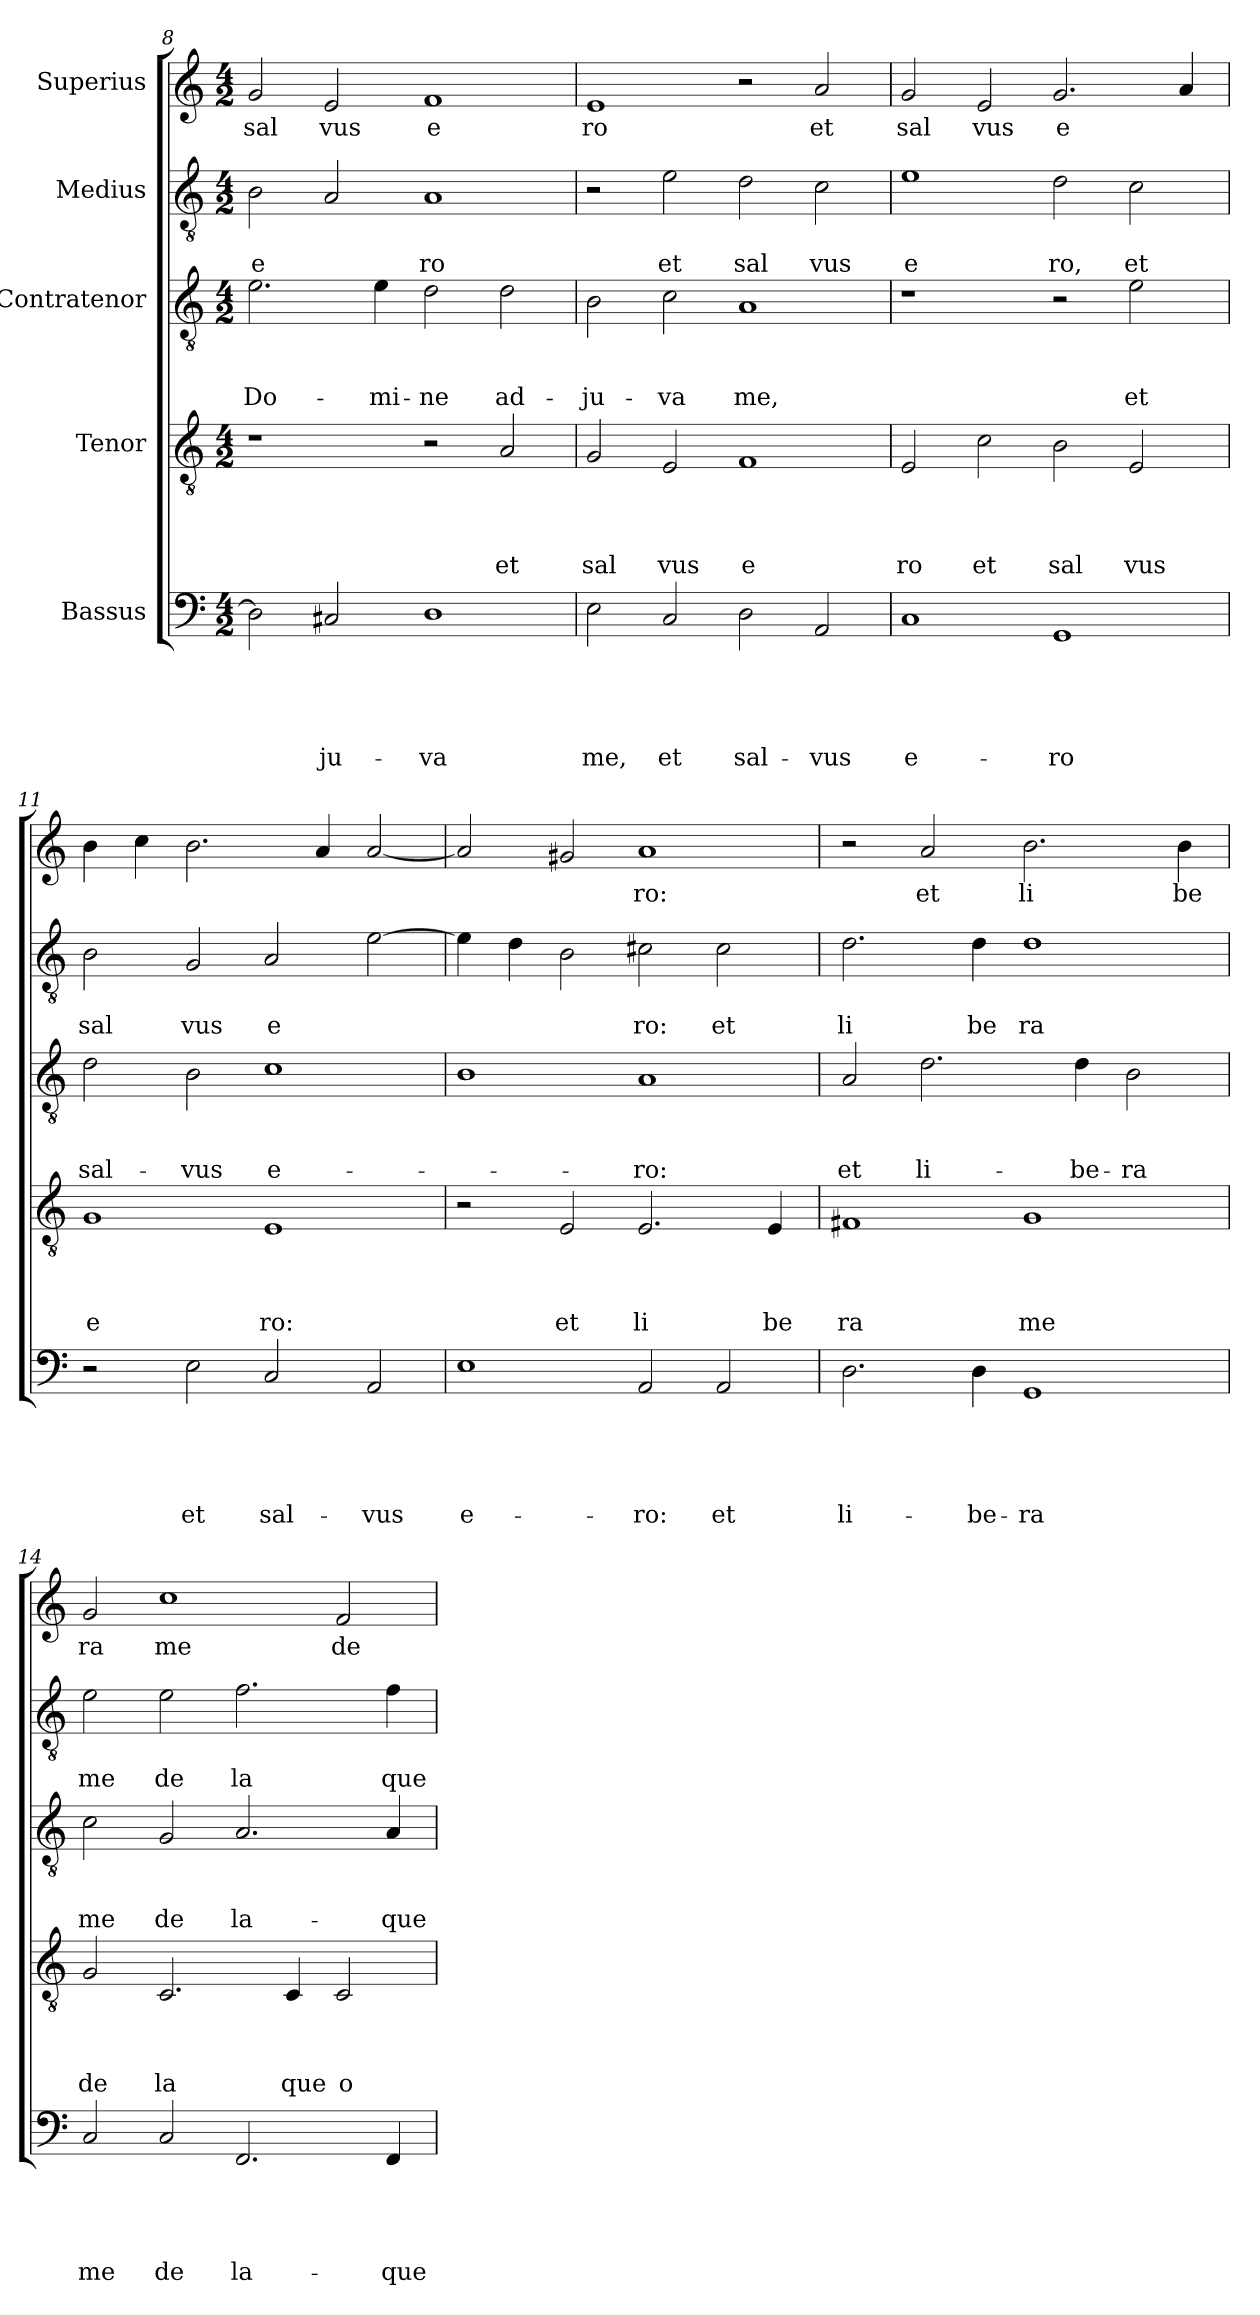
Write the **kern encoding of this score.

**kern	**text	**text	**text	**text	**text	**kern	**text	**text	**text	**text	**kern	**text	**text	**text	**kern	**text	**text	**kern	**text
*part5	*part5	*part5	*part5	*part5	*part5	*part4	*part4	*part4	*part4	*part4	*part3	*part3	*part3	*part3	*part2	*part2	*part2	*part1	*part1
*staff5	*staff5	*staff5	*staff5	*staff5	*staff5	*staff4	*staff4	*staff4	*staff4	*staff4	*staff3	*staff3	*staff3	*staff3	*staff2	*staff2	*staff2	*staff1	*staff1
*I"Bassus	*	*	*	*	*	*I"Tenor	*	*	*	*	*I"Contratenor	*	*	*	*I"Medius	*	*	*I"Superius	*
*clefF4	*	*	*	*	*	*clefGv2	*	*	*	*	*clefGv2	*	*	*	*clefGv2	*	*	*clefG2	*
*k[]	*	*	*	*	*	*k[]	*	*	*	*	*k[]	*	*	*	*k[]	*	*	*k[]	*
*C:	*	*	*	*	*	*C:	*	*	*	*	*C:	*	*	*	*C:	*	*	*C:	*
*M4/2	*	*	*	*	*	*M4/2	*	*	*	*	*M4/2	*	*	*	*M4/2	*	*	*M4/2	*
=8	=8	=8	=8	=8	=8	=8	=8	=8	=8	=8	=8	=8	=8	=8	=8	=8	=8	=8	=8
!	!	!	!	!	!	!	!	!	!	!	!	!	!	!LO:LY:b	!	!	!LO:LY:b	!	!LO:LY:b
2D\]	.	.	.	.	.	1r	.	.	.	.	2.e\	.	.	Do-	2B\	.	e	2g/	sal
!	!	!	!	!	!LO:LY:b	!	!	!	!	!	!	!	!	!	!	!	!	!	!LO:LY:b
2C#X/	.	.	.	.	-ju-	.	.	.	.	.	.	.	.	.	2A/	.	.	2e/	vus
!	!	!	!	!	!	!	!	!	!	!	!	!	!	!LO:LY:b	!	!	!	!	!
.	.	.	.	.	.	.	.	.	.	.	4e\	.	.	-mi-	.	.	.	.	.
!	!	!	!	!	!LO:LY:b	!	!	!	!	!	!	!	!	!LO:LY:b	!	!	!LO:LY:b	!	!LO:LY:b
1D	.	.	.	.	-va	2r	.	.	.	.	2d\	.	.	-ne	1A	.	ro	1f	e
!	!	!	!	!	!	!	!	!	!	!LO:LY:b	!	!	!	!LO:LY:b	!	!	!	!	!
.	.	.	.	.	.	2A/	.	.	.	et	2d\	.	.	ad-	.	.	.	.	.
=9	=9	=9	=9	=9	=9	=9	=9	=9	=9	=9	=9	=9	=9	=9	=9	=9	=9	=9	=9
!	!	!	!	!	!LO:LY:b	!	!	!	!	!LO:LY:b	!	!	!	!LO:LY:b	!	!	!	!	!LO:LY:b
2E\	.	.	.	.	me,	2G/	.	.	.	sal	2B\	.	.	-ju-	2r	.	.	1e	ro
!	!	!	!	!	!LO:LY:b	!	!	!	!	!LO:LY:b	!	!	!	!LO:LY:b	!	!	!LO:LY:b	!	!
2C/	.	.	.	.	et	2E/	.	.	.	vus	2c\	.	.	-va	2e\	.	et	.	.
!	!	!	!	!	!LO:LY:b	!	!	!	!	!LO:LY:b	!	!	!	!LO:LY:b	!	!	!LO:LY:b	!	!
2D\	.	.	.	.	sal-	1F	.	.	.	e	1A	.	.	me,	2d\	.	sal	2r	.
!	!	!	!	!	!LO:LY:b	!	!	!	!	!	!	!	!	!	!	!	!LO:LY:b	!	!LO:LY:b
2AA/	.	.	.	.	-vus	.	.	.	.	.	.	.	.	.	2c\	.	vus	2a/	et
=10	=10	=10	=10	=10	=10	=10	=10	=10	=10	=10	=10	=10	=10	=10	=10	=10	=10	=10	=10
!	!	!	!	!	!LO:LY:b	!	!	!	!	!LO:LY:b	!	!	!	!	!	!	!LO:LY:b	!	!LO:LY:b
1C	.	.	.	.	e-	2E/	.	.	.	ro	1r	.	.	.	1e	.	e	2g/	sal
!	!	!	!	!	!	!	!	!	!	!LO:LY:b	!	!	!	!	!	!	!	!	!LO:LY:b
.	.	.	.	.	.	2c\	.	.	.	et	.	.	.	.	.	.	.	2e/	vus
!	!	!	!	!	!LO:LY:b	!	!	!	!	!LO:LY:b	!	!	!	!	!	!	!LO:LY:b	!	!LO:LY:b
1GG	.	.	.	.	-ro	2B\	.	.	.	sal	2r	.	.	.	2d\	.	ro,	2.g/	e
!	!	!	!	!	!	!	!	!	!	!LO:LY:b	!	!	!	!LO:LY:b	!	!	!LO:LY:b	!	!
.	.	.	.	.	.	2E/	.	.	.	vus	2e\	.	.	et	2c\	.	et	.	.
.	.	.	.	.	.	.	.	.	.	.	.	.	.	.	.	.	.	4a/	.
=11	=11	=11	=11	=11	=11	=11	=11	=11	=11	=11	=11	=11	=11	=11	=11	=11	=11	=11	=11
!	!	!	!	!	!	!	!	!	!	!LO:LY:b	!	!	!	!LO:LY:b	!	!	!LO:LY:b	!	!
2r	.	.	.	.	.	1G	.	.	.	e	2d\	.	.	sal-	2B\	.	sal	4b\	.
.	.	.	.	.	.	.	.	.	.	.	.	.	.	.	.	.	.	4cc\	.
!	!	!	!	!	!LO:LY:b	!	!	!	!	!	!	!	!	!LO:LY:b	!	!	!LO:LY:b	!	!
2E\	.	.	.	.	et	.	.	.	.	.	2B\	.	.	-vus	2G/	.	vus	2.b\	.
!	!	!	!	!	!LO:LY:b	!	!	!	!	!LO:LY:b	!	!	!	!LO:LY:b:rj	!	!	!LO:LY:b	!	!
2C/	.	.	.	.	sal-	1E	.	.	.	ro:	1c	.	.	e-	2A/	.	e	.	.
.	.	.	.	.	.	.	.	.	.	.	.	.	.	.	.	.	.	4a/	.
!	!	!	!	!	!LO:LY:b	!	!	!	!	!	!	!	!	!	!	!	!	!	!
2AA/	.	.	.	.	-vus	.	.	.	.	.	.	.	.	.	[>2e\	.	.	[<2a/	.
=12	=12	=12	=12	=12	=12	=12	=12	=12	=12	=12	=12	=12	=12	=12	=12	=12	=12	=12	=12
!	!	!	!	!	!LO:LY:b	!	!	!	!	!	!	!	!	!	!	!	!	!	!
1E	.	.	.	.	e-	2r	.	.	.	.	1B	.	.	.	4e\]	.	.	2a/]	.
.	.	.	.	.	.	.	.	.	.	.	.	.	.	.	4d\	.	.	.	.
!	!	!	!	!	!	!	!	!	!	!LO:LY:b	!	!	!	!	!	!	!	!	!
.	.	.	.	.	.	2E/	.	.	.	et	.	.	.	.	2B\	.	.	2g#X/	.
!	!	!	!	!	!LO:LY:b	!	!	!	!	!LO:LY:b	!	!	!	!LO:LY:b	!	!	!LO:LY:b	!	!LO:LY:b
2AA/	.	.	.	.	-ro:	2.E/	.	.	.	li	1A	.	.	-ro:	2c#X\	.	ro:	1a	ro:
!	!	!	!	!	!LO:LY:b	!	!	!	!	!	!	!	!	!	!	!	!LO:LY:b	!	!
2AA/	.	.	.	.	et	.	.	.	.	.	.	.	.	.	2c#\	.	et	.	.
!	!	!	!	!	!	!	!	!	!	!LO:LY:b	!	!	!	!	!	!	!	!	!
.	.	.	.	.	.	4E/	.	.	.	be	.	.	.	.	.	.	.	.	.
=13	=13	=13	=13	=13	=13	=13	=13	=13	=13	=13	=13	=13	=13	=13	=13	=13	=13	=13	=13
!	!	!	!	!	!LO:LY:b	!	!	!	!	!LO:LY:b	!	!	!	!LO:LY:b	!	!	!LO:LY:b	!	!
2.D\	.	.	.	.	li-	1F#X	.	.	.	ra	2A/	.	.	et	2.d\	.	li	2r	.
!	!	!	!	!	!	!	!	!	!	!	!	!	!	!LO:LY:b	!	!	!	!	!LO:LY:b
.	.	.	.	.	.	.	.	.	.	.	2.d\	.	.	li-	.	.	.	2a/	et
!	!	!	!	!	!LO:LY:b	!	!	!	!	!	!	!	!	!	!	!	!LO:LY:b	!	!
4D\	.	.	.	.	-be-	.	.	.	.	.	.	.	.	.	4d\	.	be	.	.
!	!	!	!	!	!LO:LY:b	!	!	!	!	!LO:LY:b	!	!	!	!	!	!	!LO:LY:b	!	!LO:LY:b
1GG	.	.	.	.	-ra	1G	.	.	.	me	.	.	.	.	1d	.	ra	2.b\	li
!	!	!	!	!	!	!	!	!	!	!	!	!	!	!LO:LY:b	!	!	!	!	!
.	.	.	.	.	.	.	.	.	.	.	4d\	.	.	-be-	.	.	.	.	.
!	!	!	!	!	!	!	!	!	!	!	!	!	!	!LO:LY:b	!	!	!	!	!
.	.	.	.	.	.	.	.	.	.	.	2B\	.	.	-ra	.	.	.	.	.
!	!	!	!	!	!	!	!	!	!	!	!	!	!	!	!	!	!	!	!LO:LY:b
.	.	.	.	.	.	.	.	.	.	.	.	.	.	.	.	.	.	4b\	be
=14	=14	=14	=14	=14	=14	=14	=14	=14	=14	=14	=14	=14	=14	=14	=14	=14	=14	=14	=14
!	!	!	!	!	!LO:LY:b	!	!	!	!	!LO:LY:b	!	!	!	!LO:LY:b	!	!	!LO:LY:b	!	!LO:LY:b
2C/	.	.	.	.	me	2G/	.	.	.	de	2c\	.	.	me	2e\	.	me	2g/	ra
!	!	!	!	!	!LO:LY:b	!	!	!	!	!LO:LY:b	!	!	!	!LO:LY:b	!	!	!LO:LY:b	!	!LO:LY:b
2C/	.	.	.	.	de	2.C/	.	.	.	la	2G/	.	.	de	2e\	.	de	1cc	me
!	!	!	!	!	!LO:LY:b	!	!	!	!	!	!	!	!	!LO:LY:b	!	!	!LO:LY:b	!	!
2.FF/	.	.	.	.	la-	.	.	.	.	.	2.A/	.	.	la-	2.f\	.	la	.	.
!	!	!	!	!	!	!	!	!	!	!LO:LY:b	!	!	!	!	!	!	!	!	!
.	.	.	.	.	.	4C/	.	.	.	que	.	.	.	.	.	.	.	.	.
!	!	!	!	!	!	!	!	!	!	!LO:LY:b	!	!	!	!	!	!	!	!	!LO:LY:b
.	.	.	.	.	.	2C/	.	.	.	o	.	.	.	.	.	.	.	2f/	de
!	!	!	!	!	!LO:LY:b	!	!	!	!	!	!	!	!	!LO:LY:b	!	!	!LO:LY:b	!	!
4FF/	.	.	.	.	-que-	.	.	.	.	.	4A/	.	.	-que-	4f\	.	que	.	.
=	=	=	=	=	=	=	=	=	=	=	=	=	=	=	=	=	=	=	=
*-	*-	*-	*-	*-	*-	*-	*-	*-	*-	*-	*-	*-	*-	*-	*-	*-	*-	*-	*-
